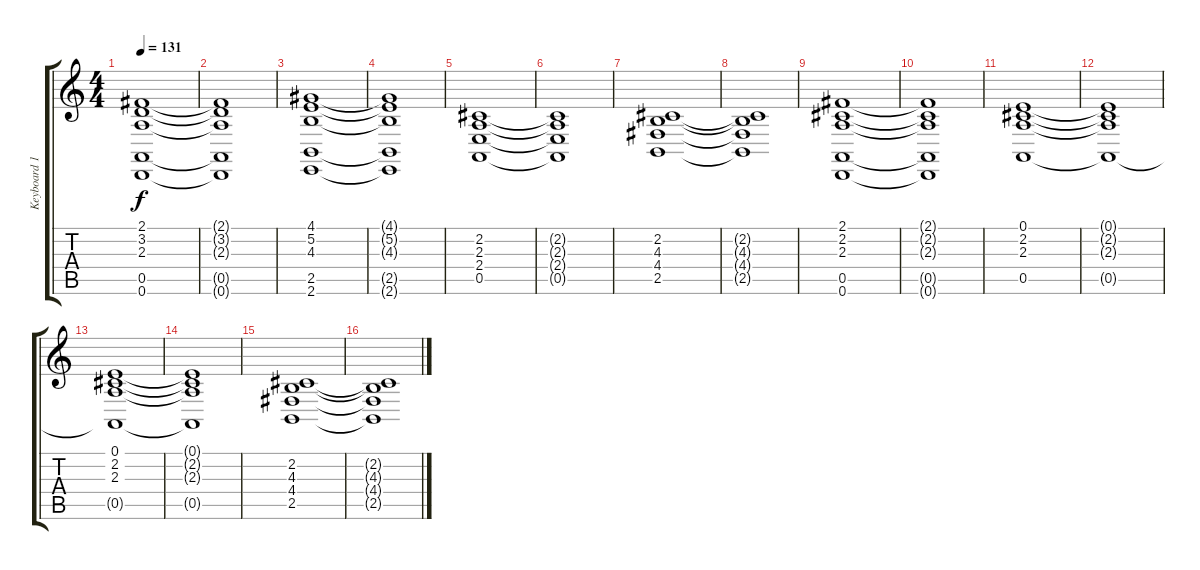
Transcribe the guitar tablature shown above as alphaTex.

\track ("Keyboard 1" "Keyboard 1") {instrument stringensemble1}
\staff {score tabs}
\tuning (E4 B3 G3 D3 A2 D2) {hide}
\ts (4 4)
\tempo 131
\clef g2
\ks c
(2.1 3.2 2.3 0.5 0.6).1{dy f} |
(2.1{t} 3.2{t} 2.3{t} 0.5{t} 0.6{t}).1 |
(4.1 5.2 4.3 2.5 2.6).1 |
(4.1{t} 5.2{t} 4.3{t} 2.5{t} 2.6{t}).1 |
(2.2 2.3 2.4 0.5).1 |
(2.2{t} 2.3{t} 2.4{t} 0.5{t}).1 |
(2.2 4.3 4.4 2.5).1 |
(2.2{t} 4.3{t} 4.4{t} 2.5{t}).1 |
(2.1 2.2 2.3 0.5 0.6).1 |
(2.1{t} 2.2{t} 2.3{t} 0.5{t} 0.6{t}).1 |
(0.1 2.2 2.3 0.5).1 |
(0.1{t} 2.2{t} 2.3{t} 0.5{t}).1 |
(0.1 2.2 2.3 0.5{t}).1 |
(0.1{t} 2.2{t} 2.3{t} 0.5{t}).1 |
(2.2 4.3 4.4 2.5).1 |
(2.2{t} 4.3{t} 4.4{t} 2.5{t}).1
